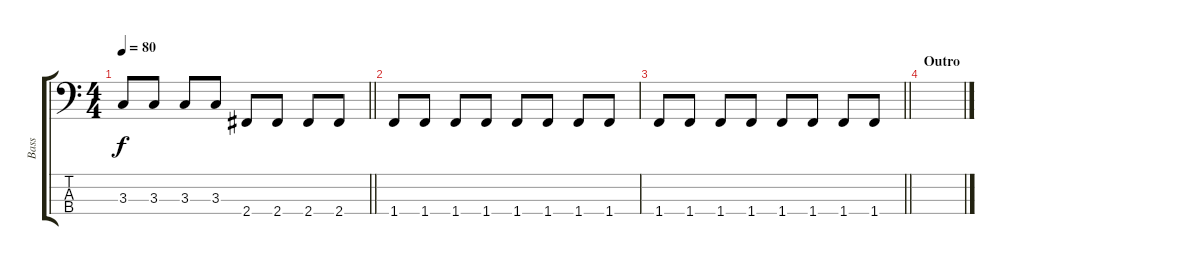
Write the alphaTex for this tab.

\track ("Bass" "Bass") {instrument electricbassfinger}
\staff {score tabs}
\tuning (G2 D2 A1 E1) {hide}
\ts (4 4)
\tempo 80
\clef f4
\barLineRight lightlight
\ks c
3.3.8{dy f} 3.3.8 3.3.8 3.3.8 2.4.8 2.4.8 2.4.8 2.4.8 |
1.4.8 1.4.8 1.4.8 1.4.8 1.4.8 1.4.8 1.4.8 1.4.8 |
\barLineRight lightlight
1.4.8 1.4.8 1.4.8 1.4.8 1.4.8 1.4.8 1.4.8 1.4.8 |
\section ("" "Outro")
